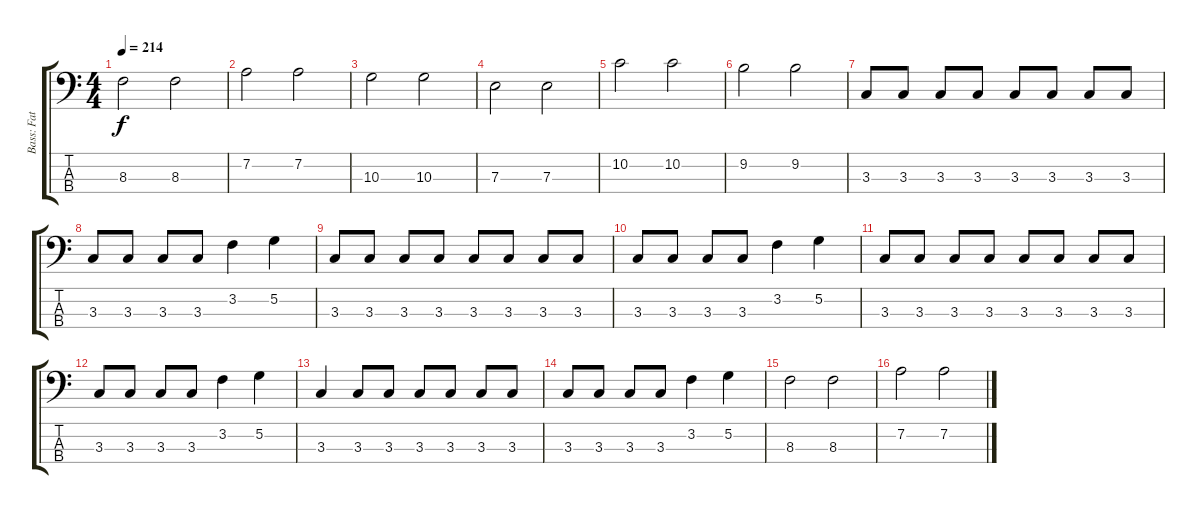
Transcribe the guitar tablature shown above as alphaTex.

\track ("Bass: Fat Mike" "Bass: Fat ") {instrument electricbasspick}
\staff {score tabs}
\tuning (G2 D2 A1 E1) {hide}
\ts (4 4)
\tempo 214
\clef f4
\ks c
8.3.2{dy f volume 9} 8.3.2 |
7.2.2 7.2.2 |
10.3.2 10.3.2 |
7.3.2 7.3.2 |
10.2.2 10.2.2 |
9.2.2 9.2.2 |
3.3.8 3.3.8 3.3.8 3.3.8 3.3.8 3.3.8 3.3.8 3.3.8 |
3.3.8 3.3.8 3.3.8 3.3.8 3.2.4 5.2.4 |
3.3.8 3.3.8 3.3.8 3.3.8 3.3.8 3.3.8 3.3.8 3.3.8 |
3.3.8 3.3.8 3.3.8 3.3.8 3.2.4 5.2.4 |
3.3.8 3.3.8 3.3.8 3.3.8 3.3.8 3.3.8 3.3.8 3.3.8 |
3.3.8 3.3.8 3.3.8 3.3.8 3.2.4 5.2.4 |
3.3.4 3.3.8 3.3.8 3.3.8 3.3.8 3.3.8 3.3.8 |
3.3.8 3.3.8 3.3.8 3.3.8 3.2.4 5.2.4 |
8.3.2{volume 9} 8.3.2 |
7.2.2 7.2.2
